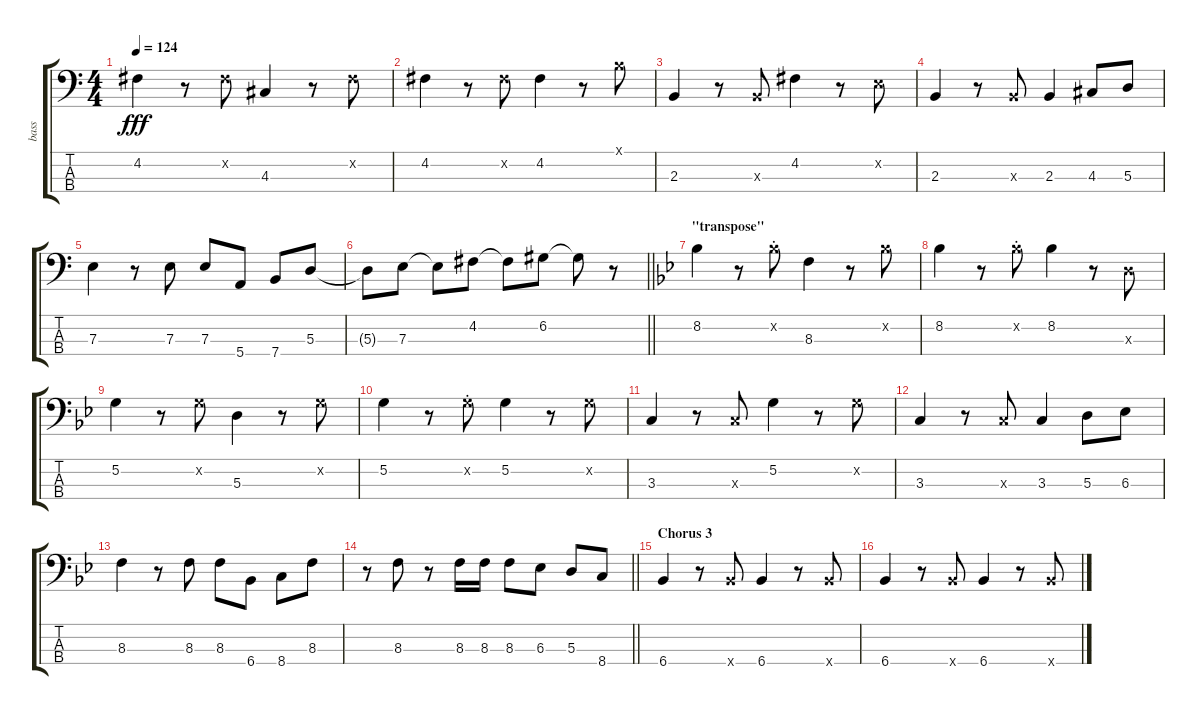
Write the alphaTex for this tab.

\track ("bass" "bass") {instrument electricbassfinger}
\staff {score tabs}
\tuning (G2 D2 A1 E1) {hide}
\ts (4 4)
\tempo 124
\clef f4
\ks c
4.2.4{dy fff} r.8 4.2{x}.8 4.3.4 r.8 4.2{x}.8 |
4.2.4 r.8 4.2{x}.8 4.2.4 r.8 4.1{x}.8 |
2.3.4 r.8 2.3{x}.8 4.2.4 r.8 2.2{x}.8 |
2.3.4 r.8 2.3{x}.8 2.3.4 4.3.8 5.3.8 |
7.3.4 r.8 7.3.8 7.3.8 5.4.8 7.4.8 5.3.8 |
\barLineRight lightlight
5.3{t}.8 7.3.8 7.3{t}.8 4.2.8 4.2{t}.8 6.2.8 6.2{t}.8 r.8 |
\section ("" "\"transpose\"")
\ks bb
8.2.4 r.8 8.2{st x}.8 8.3.4 r.8 8.2{x}.8 |
8.2.4 r.8 8.2{st x}.8 8.2.4 r.8 5.3{x}.8 |
5.2.4 r.8 5.2{x}.8 5.3.4 r.8 5.2{x}.8 |
5.2.4 r.8 5.2{st x}.8 5.2.4 r.8 5.2{x}.8 |
3.3.4 r.8 3.3{x}.8 5.2.4 r.8 5.2{x}.8 |
3.3.4 r.8 3.3{x}.8 3.3.4 5.3.8 6.3.8 |
8.3.4 r.8 8.3.8 8.3.8 6.4.8 8.4.8 8.3.8 |
\barLineRight lightlight
r.8 8.3.8 r.8 8.3.16 8.3.16 8.3.8 6.3.8 5.3.8 8.4.8 |
\section ("" "Chorus 3")
6.4.4 r.8 6.4{x}.8 6.4.4 r.8 6.4{x}.8 |
6.4.4 r.8 6.4{x}.8 6.4.4 r.8 6.4{x}.8
